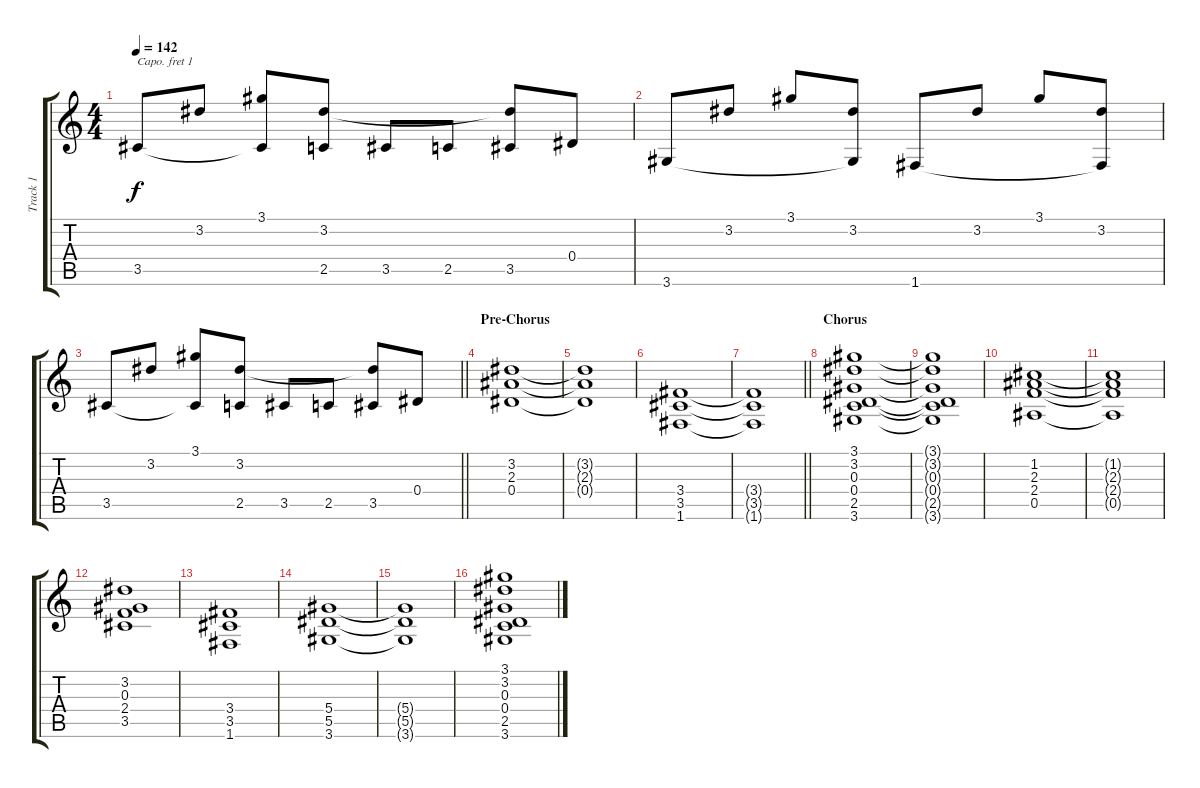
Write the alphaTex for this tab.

\track ("Track 1" "Track 1") {instrument overdrivenguitar}
\staff {score tabs}
\capo 1
\tuning (E4 B3 G3 D3 A2 E2) {hide}
\ts (4 4)
\tempo 142
\clef g2
\ks c
3.5.8{dy f} 3.2.8 (3.1 3.5{t}).8 (3.2 2.5).8 3.5.8 2.5.8 (3.2{t} 3.5).8 0.4.8 |
3.6.8 3.2.8 3.1.8 (3.2 3.6{t}).8 1.6.8 3.2.8 3.1.8 (3.2 1.6{t}).8 |
\barLineRight lightlight
3.5.8 3.2.8 (3.1 3.5{t}).8 (3.2 2.5).8 3.5.8 2.5.8 (3.2{t} 3.5).8 0.4.8 |
\section ("" "Pre-Chorus")
(3.2 2.3 0.4).1 |
(3.2{t} 2.3{t} 0.4{t}).1 |
(3.4 3.5 1.6).1 |
\barLineRight lightlight
(3.4{t} 3.5{t} 1.6{t}).1 |
\section ("" "Chorus")
(3.1 3.2 0.3 0.4 2.5 3.6).1 |
(3.1{t} 3.2{t} 0.3{t} 0.4{t} 2.5{t} 3.6{t}).1 |
(1.2 2.3 2.4 0.5).1 |
(1.2{t} 2.3{t} 2.4{t} 0.5{t}).1 |
(3.2 0.3 2.4 3.5).1 |
(3.4 3.5 1.6).1 |
(5.4 5.5 3.6).1 |
(5.4{t} 5.5{t} 3.6{t}).1 |
(3.1 3.2 0.3 0.4 2.5 3.6).1
